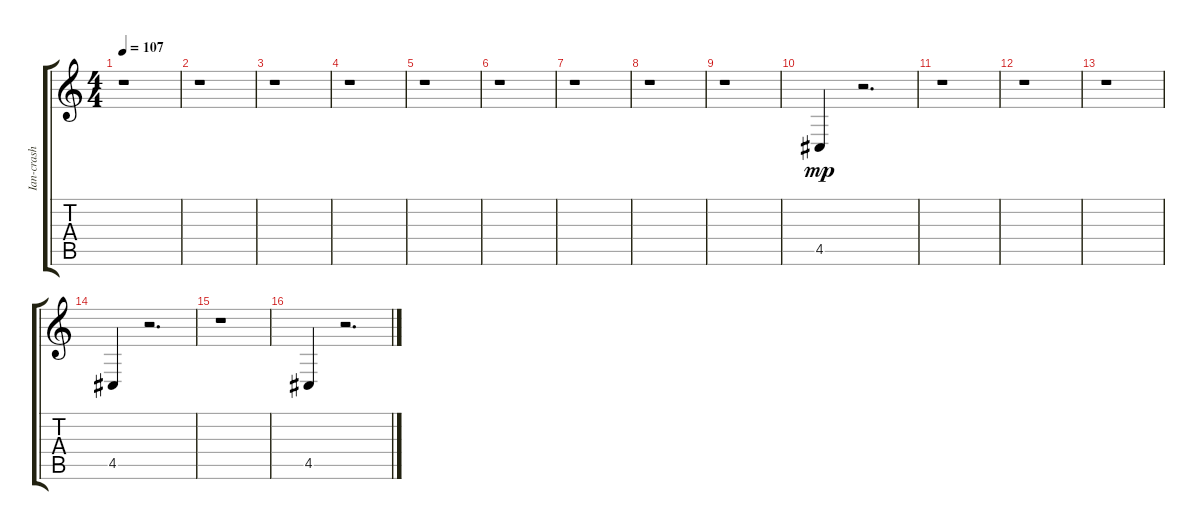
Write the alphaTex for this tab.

\track ("Ian-crash" "Ian-crash") {instrument acousticgrandpiano}
\staff {score tabs}
\tuning (E4 B3 G3 D3 A2 E2) {hide}
\ts (4 4)
\tempo 107
\clef g2
\ks c
r.1{dy mp} |
r.1 |
r.1 |
r.1 |
r.1 |
r.1 |
r.1 |
r.1 |
r.1 |
4.5.4 r.2{d} |
r.1 |
r.1 |
r.1 |
4.5.4 r.2{d} |
r.1 |
4.5.4 r.2{d}
